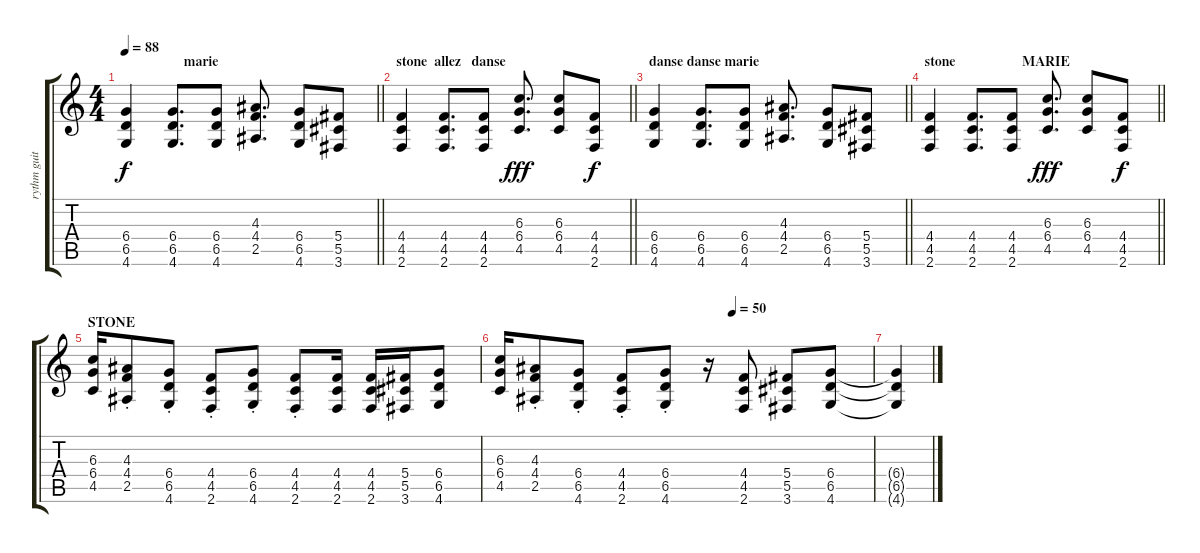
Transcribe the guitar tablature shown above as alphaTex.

\track ("rythm guit" "rythm guit") {instrument overdrivenguitar}
\staff {score tabs}
\tuning (Eb4 Bb3 Gb3 Db3 Ab2 Eb2) {hide}
\ts (4 4)
\section ("" "                  marie ")
\tempo 88
\clef g2
\barLineRight lightlight
\ks c
(6.4 6.5 4.6).4{dy f} (6.4 6.5 4.6).8{d} (6.4 6.5 4.6).8 (4.3 4.4 2.5).8{d} (6.4 6.5 4.6).8 (5.4 5.5 3.6).8 |
\section ("" "stone  allez   danse")
\barLineRight lightlight
(4.4 4.5 2.6).4 (4.4 4.5 2.6).8{d} (4.4 4.5 2.6).8 (6.3 6.4 4.5).8{d dy fff} (6.3 6.4 4.5).8 (4.4 4.5 2.6).8{dy f} |
\section ("" "danse danse marie")
\barLineRight lightlight
(6.4 6.5 4.6).4 (6.4 6.5 4.6).8{d} (6.4 6.5 4.6).8 (4.3 4.4 2.5).8{d} (6.4 6.5 4.6).8 (5.4 5.5 3.6).8 |
\section ("" "stone                   MARIE")
\barLineRight lightlight
(4.4 4.5 2.6).4 (4.4 4.5 2.6).8{d} (4.4 4.5 2.6).8 (6.3 6.4 4.5).8{d dy fff} (6.3 6.4 4.5).8 (4.4 4.5 2.6).8{dy f} |
\section ("" "STONE")
(6.3 6.4 4.5).16 (4.3{st} 4.4{st} 2.5{st}).8 (6.4{st} 6.5{st} 4.6{st}).8 (4.4{st} 4.5{st} 2.6{st}).8 (6.4{st} 6.5{st} 4.6{st}).8 (4.4{st} 4.5{st} 2.6{st}).8 (4.4 4.5 2.6).16 (4.4 4.5 2.6).16 (5.4 5.5 3.6).16 (6.4 6.5 4.6).8 |
\tempo (50 0.625)
(6.3 6.4 4.5).16 (4.3{st} 4.4{st} 2.5{st}).8 (6.4{st} 6.5{st} 4.6{st}).8 (4.4{st} 4.5{st} 2.6{st}).8 (6.4{st} 6.5{st} 4.6{st}).8 r.16 (4.4 4.5 2.6).8 (5.4 5.5 3.6).8 (6.4 6.5 4.6).8 |
(6.4{t} 6.5{t} 4.6{t}).4
